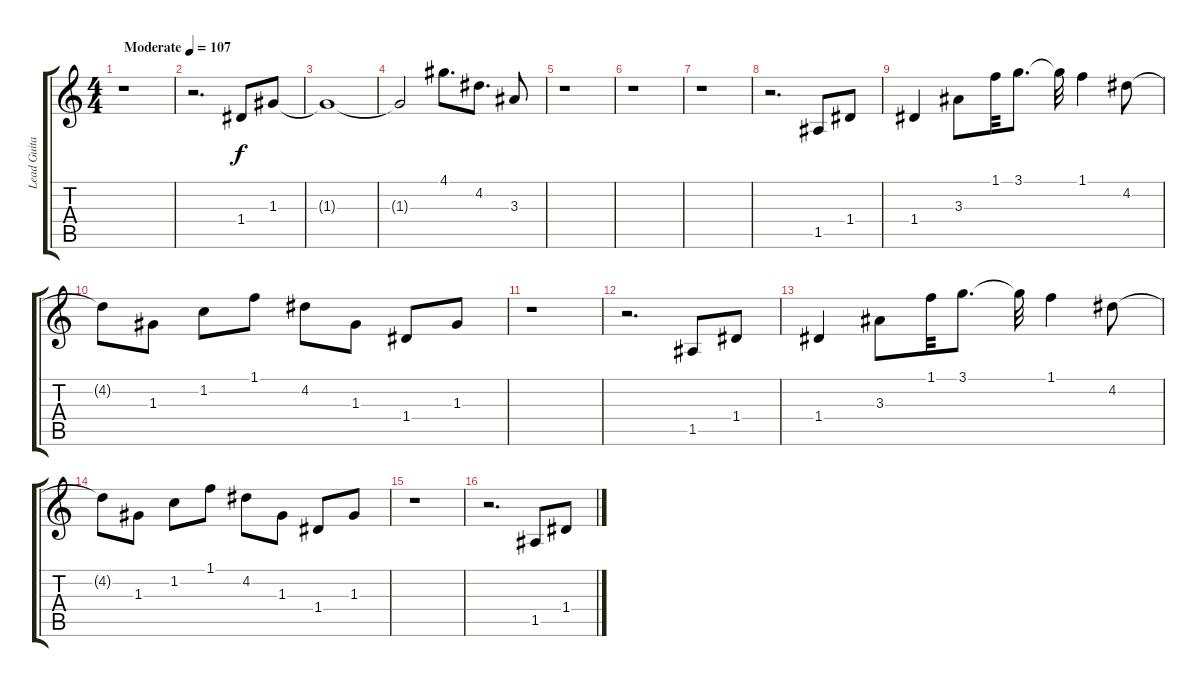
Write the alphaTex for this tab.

\track ("Lead Guitar" "Lead Guita") {instrument distortionguitar}
\staff {score tabs}
\tuning (E4 B3 G3 D3 A2 E2) {hide}
\ts (4 4)
\tempo (107 "Moderate")
\clef g2
\ks c
r.1{dy f instrument distortionguitar} |
r.2{d} 1.4.8 1.3.8 |
1.3{t}.1 |
1.3{t}.2 4.1.8{d} 4.2.8{d} 3.3.8 |
r.1 |
r.1 |
r.1 |
r.2{d} 1.5.8 1.4.8 |
1.4.4 3.3.8{volume 8} 1.1.32 3.1.8{d} 3.1{t}.32 1.1.4 4.2.8 |
4.2{t}.8 1.3.8 1.2.8 1.1.8 4.2.8 1.3.8 1.4.8{volume 10} 1.3.8 |
r.1 |
r.2{d} 1.5.8 1.4.8 |
1.4.4 3.3.8{volume 8} 1.1.32 3.1.8{d} 3.1{t}.32 1.1.4 4.2.8 |
4.2{t}.8 1.3.8 1.2.8 1.1.8 4.2.8 1.3.8 1.4.8{volume 10} 1.3.8 |
r.1 |
r.2{d} 1.5.8 1.4.8
